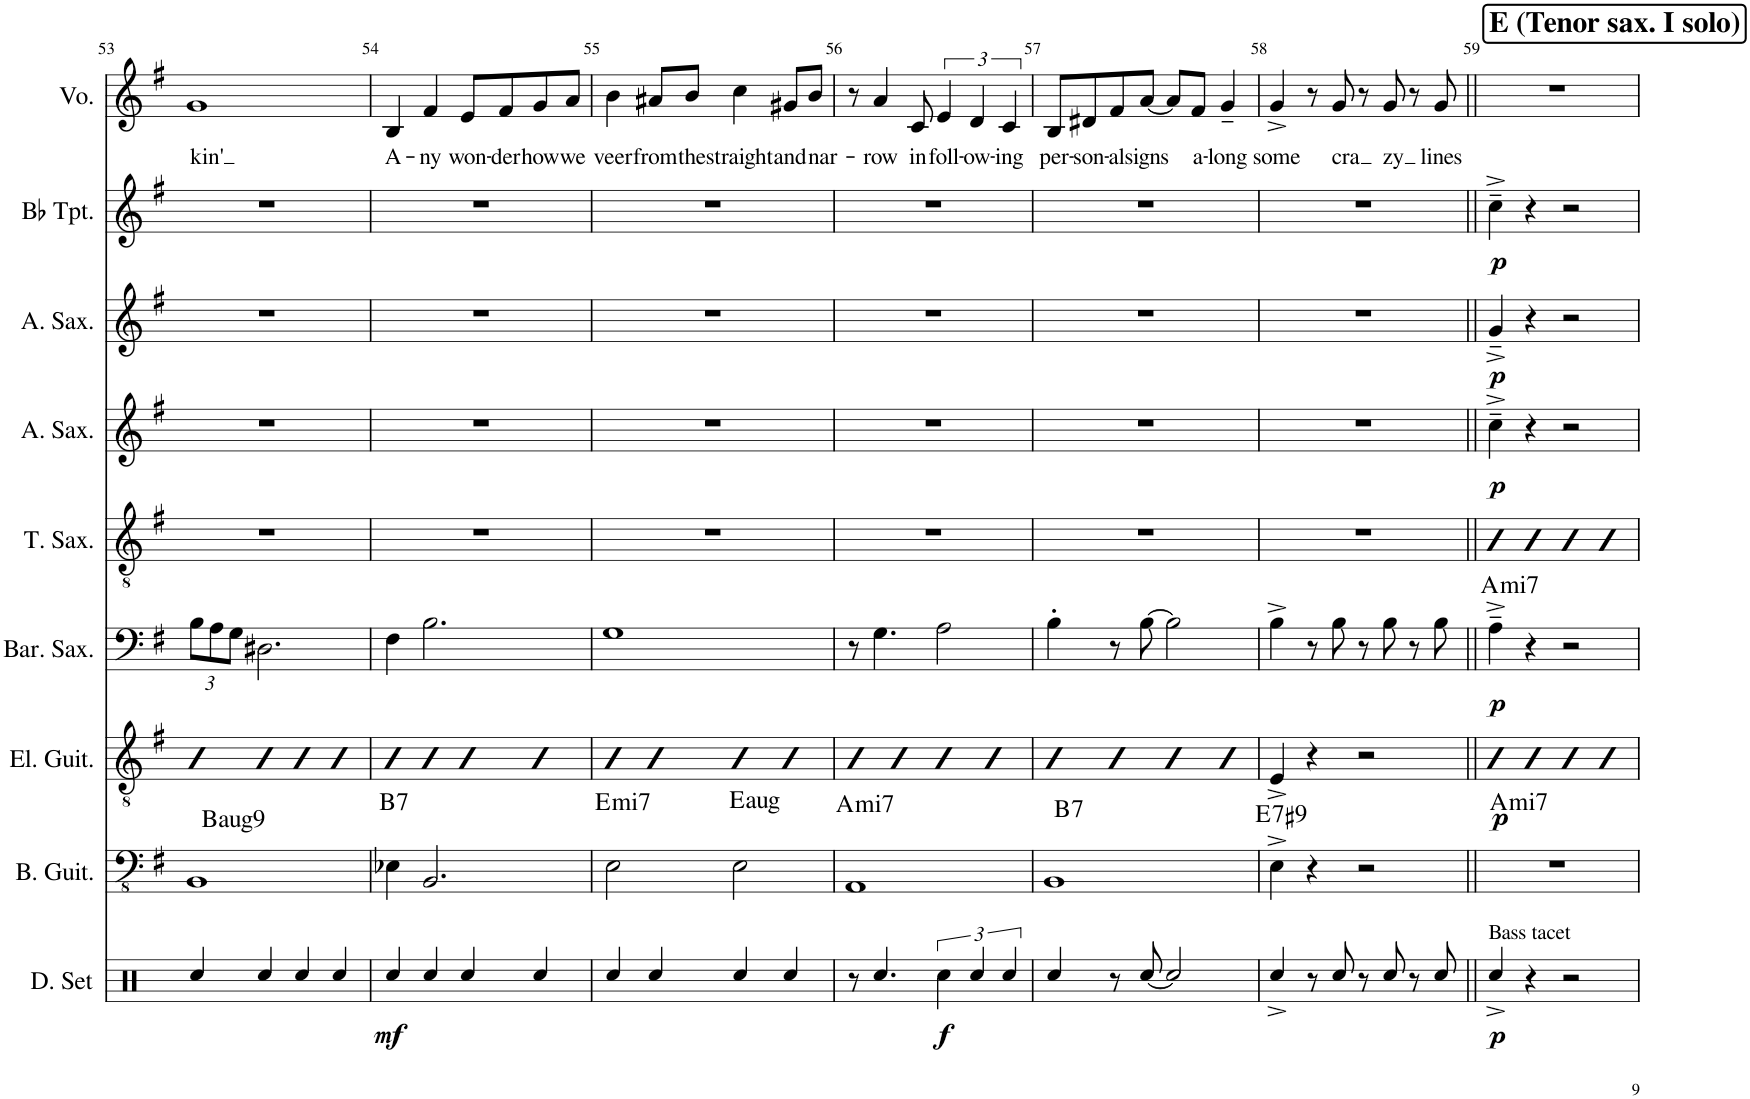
**kern	**dynam	**kern	**kern	**dynam	**harte	**kern	**dynam	**kern	**harte	**kern	**dynam	**kern	**dynam	**kern	**dynam	**kern	**text
*part9	*part9	*part8	*part7	*part7	*part7	*part6	*part6	*part5	*part5	*part4	*part4	*part3	*part3	*part2	*part2	*part1	*part1
*staff9	*staff9	*staff8	*staff7	*staff7	*	*staff6	*staff6	*staff5	*	*staff4	*staff4	*staff3	*staff3	*staff2	*staff2	*staff1	*staff1
*I"Drumset	*	*I"Bass Guitar	*I"Electric Guitar	*	*	*I"Baritone Saxophone	*	*I"Tenor Saxophone	*	*I"Alto Saxophone	*	*I"Alto Saxophone	*	*I"Bb Trumpet	*	*I"Voice	*
*I'D. Set	*	*I'B. Guit.	*I'El. Guit.	*	*	*I'Bar. Sax.	*	*I'T. Sax.	*	*I'A. Sax.	*	*I'A. Sax.	*	*I'Bb Tpt.	*	*I'Vo.	*
!!LO:PB:g=z
*clefX	*	*clefFv4	*clefGv2	*	*	*clefF4	*	*clefGv2	*	*clefG2	*	*clefG2	*	*clefG2	*	*clefG2	*
*	*	*	*	*	*	*ITrd12c21	*	*ITrd8c14	*	*ITrd5c9	*	*ITrd5c9	*	*ITrd1c2	*	*	*
*k[]	*	*k[f#]	*k[f#]	*	*	*k[f#]	*	*k[f#]	*	*k[f#]	*	*k[f#]	*	*k[f#]	*	*k[f#]	*
*M4/4	*	*M4/4	*M4/4	*	*	*M4/4	*	*M4/4	*	*M4/4	*	*M4/4	*	*M4/4	*	*M4/4	*
*	*	*	*	*	*	*Xbrackettup	*	*	*	*	*	*	*	*	*	*	*
=53	=53	=53	=53	=53	=53	=53	=53	=53	=53	=53	=53	=53	=53	=53	=53	=53	=53
!	!	!	!	!	!LO:H:kt=aug7	!	!	!	!	!	!	!	!	!	!	!	!LO:LY:b
4Rcc/	.	1BBB	4B	.	B:aug(b7,9)	12B\L	.	1r	.	1r	.	1r	.	1r	.	1g	kin'
.	.	.	.	.	.	12A\	.	.	.	.	.	.	.	.	.	.	.
.	.	.	.	.	.	12G\J	.	.	.	.	.	.	.	.	.	.	.
4Rcc/	.	.	4B	.	.	2.D#X\	.	.	.	.	.	.	.	.	.	.	.
4Rcc/	.	.	4B	.	.	.	.	.	.	.	.	.	.	.	.	.	.
4Rcc/	.	.	4B	.	.	.	.	.	.	.	.	.	.	.	.	.	.
=54	=54	=54	=54	=54	=54	=54	=54	=54	=54	=54	=54	=54	=54	=54	=54	=54	=54
!	!LO:DY:b	!	!	!	!LO:H:kt=7	!	!	!	!	!	!	!	!	!	!	!	!LO:LY:b
4Rcc/	mf	4EE-X\	4B	.	B:7	4F#\	.	1r	.	1r	.	1r	.	1r	.	4B/	A-
!	!	!	!	!	!	!	!	!	!	!	!	!	!	!	!	!	!LO:LY:b
4Rcc/	.	2.BBB/	4B	.	.	2.B\	.	.	.	.	.	.	.	.	.	4f#/	-ny
!	!	!	!	!	!	!	!	!	!	!	!	!	!	!	!	!	!LO:LY:b
4Rcc/	.	.	4B	.	.	.	.	.	.	.	.	.	.	.	.	8e/L	won-
!	!	!	!	!	!	!	!	!	!	!	!	!	!	!	!	!	!LO:LY:b
.	.	.	.	.	.	.	.	.	.	.	.	.	.	.	.	8f#/	-der
!	!	!	!	!	!	!	!	!	!	!	!	!	!	!	!	!	!LO:LY:b
4Rcc/	.	.	4B	.	.	.	.	.	.	.	.	.	.	.	.	8g/	how
!	!	!	!	!	!	!	!	!	!	!	!	!	!	!	!	!	!LO:LY:b
.	.	.	.	.	.	.	.	.	.	.	.	.	.	.	.	8a/J	we
=55	=55	=55	=55	=55	=55	=55	=55	=55	=55	=55	=55	=55	=55	=55	=55	=55	=55
!	!	!	!	!	!LO:H:kt=mi7	!	!	!	!	!	!	!	!	!	!	!	!LO:LY:b
4Rcc/	.	2EE\	4B	.	E:min7	1G	.	1r	.	1r	.	1r	.	1r	.	4b\	veer
!	!	!	!	!	!	!	!	!	!	!	!	!	!	!	!	!	!LO:LY:b
4Rcc/	.	.	4B	.	.	.	.	.	.	.	.	.	.	.	.	8a#X/L	from
!	!	!	!	!	!	!	!	!	!	!	!	!	!	!	!	!	!LO:LY:b
.	.	.	.	.	.	.	.	.	.	.	.	.	.	.	.	8b/J	the
!	!	!	!	!	!LO:H:kt=aug	!	!	!	!	!	!	!	!	!	!	!	!LO:LY:b
4Rcc/	.	2EE\	4Bn	.	E:aug	.	.	.	.	.	.	.	.	.	.	4cc\	straight
!	!	!	!	!	!	!	!	!	!	!	!	!	!	!	!	!	!LO:LY:b
4Rcc/	.	.	4B	.	.	.	.	.	.	.	.	.	.	.	.	8g#X/L	and
!	!	!	!	!	!	!	!	!	!	!	!	!	!	!	!	!	!LO:LY:b
.	.	.	.	.	.	.	.	.	.	.	.	.	.	.	.	8b/J	nar-
=56	=56	=56	=56	=56	=56	=56	=56	=56	=56	=56	=56	=56	=56	=56	=56	=56	=56
!	!	!	!	!	!LO:H:kt=mi7	!	!	!	!	!	!	!	!	!	!	!	!
8r	.	1AAA	4B	.	A:min7	8r	.	1r	.	1r	.	1r	.	1r	.	8r	.
!	!	!	!	!	!	!	!	!	!	!	!	!	!	!	!	!	!LO:LY:b
4.Rcc/	.	.	.	.	.	4.G\	.	.	.	.	.	.	.	.	.	4a/	-row
.	.	.	4B	.	.	.	.	.	.	.	.	.	.	.	.	.	.
!	!	!	!	!	!	!	!	!	!	!	!	!	!	!	!	!	!LO:LY:b
.	.	.	.	.	.	.	.	.	.	.	.	.	.	.	.	8c/	in
!	!LO:DY:b	!	!	!	!	!	!	!	!	!	!	!	!	!	!	!	!LO:LY:b
6Rcc\	f	.	4B	.	.	2A\	.	.	.	.	.	.	.	.	.	6e/	foll-
!	!	!	!	!	!	!	!	!	!	!	!	!	!	!	!	!	!LO:LY:b
6Rcc/	.	.	.	.	.	.	.	.	.	.	.	.	.	.	.	6d/	-ow-
.	.	.	4B	.	.	.	.	.	.	.	.	.	.	.	.	.	.
!	!	!	!	!	!	!	!	!	!	!	!	!	!	!	!	!	!LO:LY:b
6Rcc/	.	.	.	.	.	.	.	.	.	.	.	.	.	.	.	6c/	-ing
=57	=57	=57	=57	=57	=57	=57	=57	=57	=57	=57	=57	=57	=57	=57	=57	=57	=57
!	!	!	!	!	!LO:H:kt=7	!	!	!	!	!	!	!	!	!	!	!	!LO:LY:b
4Rcc/	.	1BBB	4B	.	B:7	4B'\	.	1r	.	1r	.	1r	.	1r	.	8B/L	per-
!	!	!	!	!	!	!	!	!	!	!	!	!	!	!	!	!	!LO:LY:b
.	.	.	.	.	.	.	.	.	.	.	.	.	.	.	.	8d#X/	-son-
!	!	!	!	!	!	!	!	!	!	!	!	!	!	!	!	!	!LO:LY:b
8r	.	.	4B	.	.	8r	.	.	.	.	.	.	.	.	.	8f#/	-al
!	!	!	!	!	!	!	!	!	!	!	!	!	!	!	!	!	!LO:LY:b
[8Rcc/	.	.	.	.	.	[8B\	.	.	.	.	.	.	.	.	.	[8a/J	-signs
2Rcc/]	.	.	4B	.	.	2B\]	.	.	.	.	.	.	.	.	.	8a/L]	.
!	!	!	!	!	!	!	!	!	!	!	!	!	!	!	!	!	!LO:LY:b
.	.	.	.	.	.	.	.	.	.	.	.	.	.	.	.	8f#/J	a-
!	!	!	!	!	!	!	!	!	!	!	!	!	!	!	!	!	!LO:LY:b
.	.	.	4B	.	.	.	.	.	.	.	.	.	.	.	.	4g~/	-long
=58	=58	=58	=58	=58	=58	=58	=58	=58	=58	=58	=58	=58	=58	=58	=58	=58	=58
!	!	!	!	!	!LO:H:kt=7	!	!	!	!	!	!	!	!	!	!	!	!LO:LY:b
4Rcc^/	.	4EE^\	4E^/	.	E:7(#9)	4B^\	.	1r	.	1r	.	1r	.	1r	.	4g^/	some
8r	.	4r	4r	.	.	8r	.	.	.	.	.	.	.	.	.	8r	.
!	!	!	!	!	!	!	!	!	!	!	!	!	!	!	!	!	!LO:LY:b
8Rcc/	.	.	.	.	.	8B\	.	.	.	.	.	.	.	.	.	8g/	cra
8r	.	2r	2r	.	.	8r	.	.	.	.	.	.	.	.	.	8r	.
!	!	!	!	!	!	!	!	!	!	!	!	!	!	!	!	!	!LO:LY:b
8Rcc/	.	.	.	.	.	8B\	.	.	.	.	.	.	.	.	.	8g/	zy
8r	.	.	.	.	.	8r	.	.	.	.	.	.	.	.	.	8r	.
!	!	!	!	!	!	!	!	!	!	!	!	!	!	!	!	!	!LO:LY:b
8Rcc/	.	.	.	.	.	8B\	.	.	.	.	.	.	.	.	.	8g/	lines
!!LO:REH:place=s1:a:B:cj:fs=14:t=E (Tenor sax. I solo)
=59||	=59||	=59||	=59||	=59||	=59||	=59||	=59||	=59||	=59||	=59||	=59||	=59||	=59||	=59||	=59||	=59||	=59||
!LO:TX:a:t=Bass tacet	!	!	!	!	!	!	!	!	!	!	!	!	!	!	!	!	!
!	!LO:DY:b	!	!	!LO:DY:b	!LO:H:kt=mi7	!	!LO:DY:b	!	!LO:H:kt=mi7	!	!LO:DY:b	!	!LO:DY:b	!	!LO:DY:b	!	!
4Rcc^/	p	1r	4B	p	A:min7	4A~^\	p	4B	A:min7	4cc~^\	p	4g~^/	p	4cc~^\	p	1r	.
4r	.	.	4B	.	.	4r	.	4B	.	4r	.	4r	.	4r	.	.	.
2r	.	.	4B	.	.	2r	.	4B	.	2r	.	2r	.	2r	.	.	.
.	.	.	4B	.	.	.	.	4B	.	.	.	.	.	.	.	.	.
=	=	=	=	=	=	=	=	=	=	=	=	=	=	=	=	=	=
*-	*-	*-	*-	*-	*-	*-	*-	*-	*-	*-	*-	*-	*-	*-	*-	*-	*-
